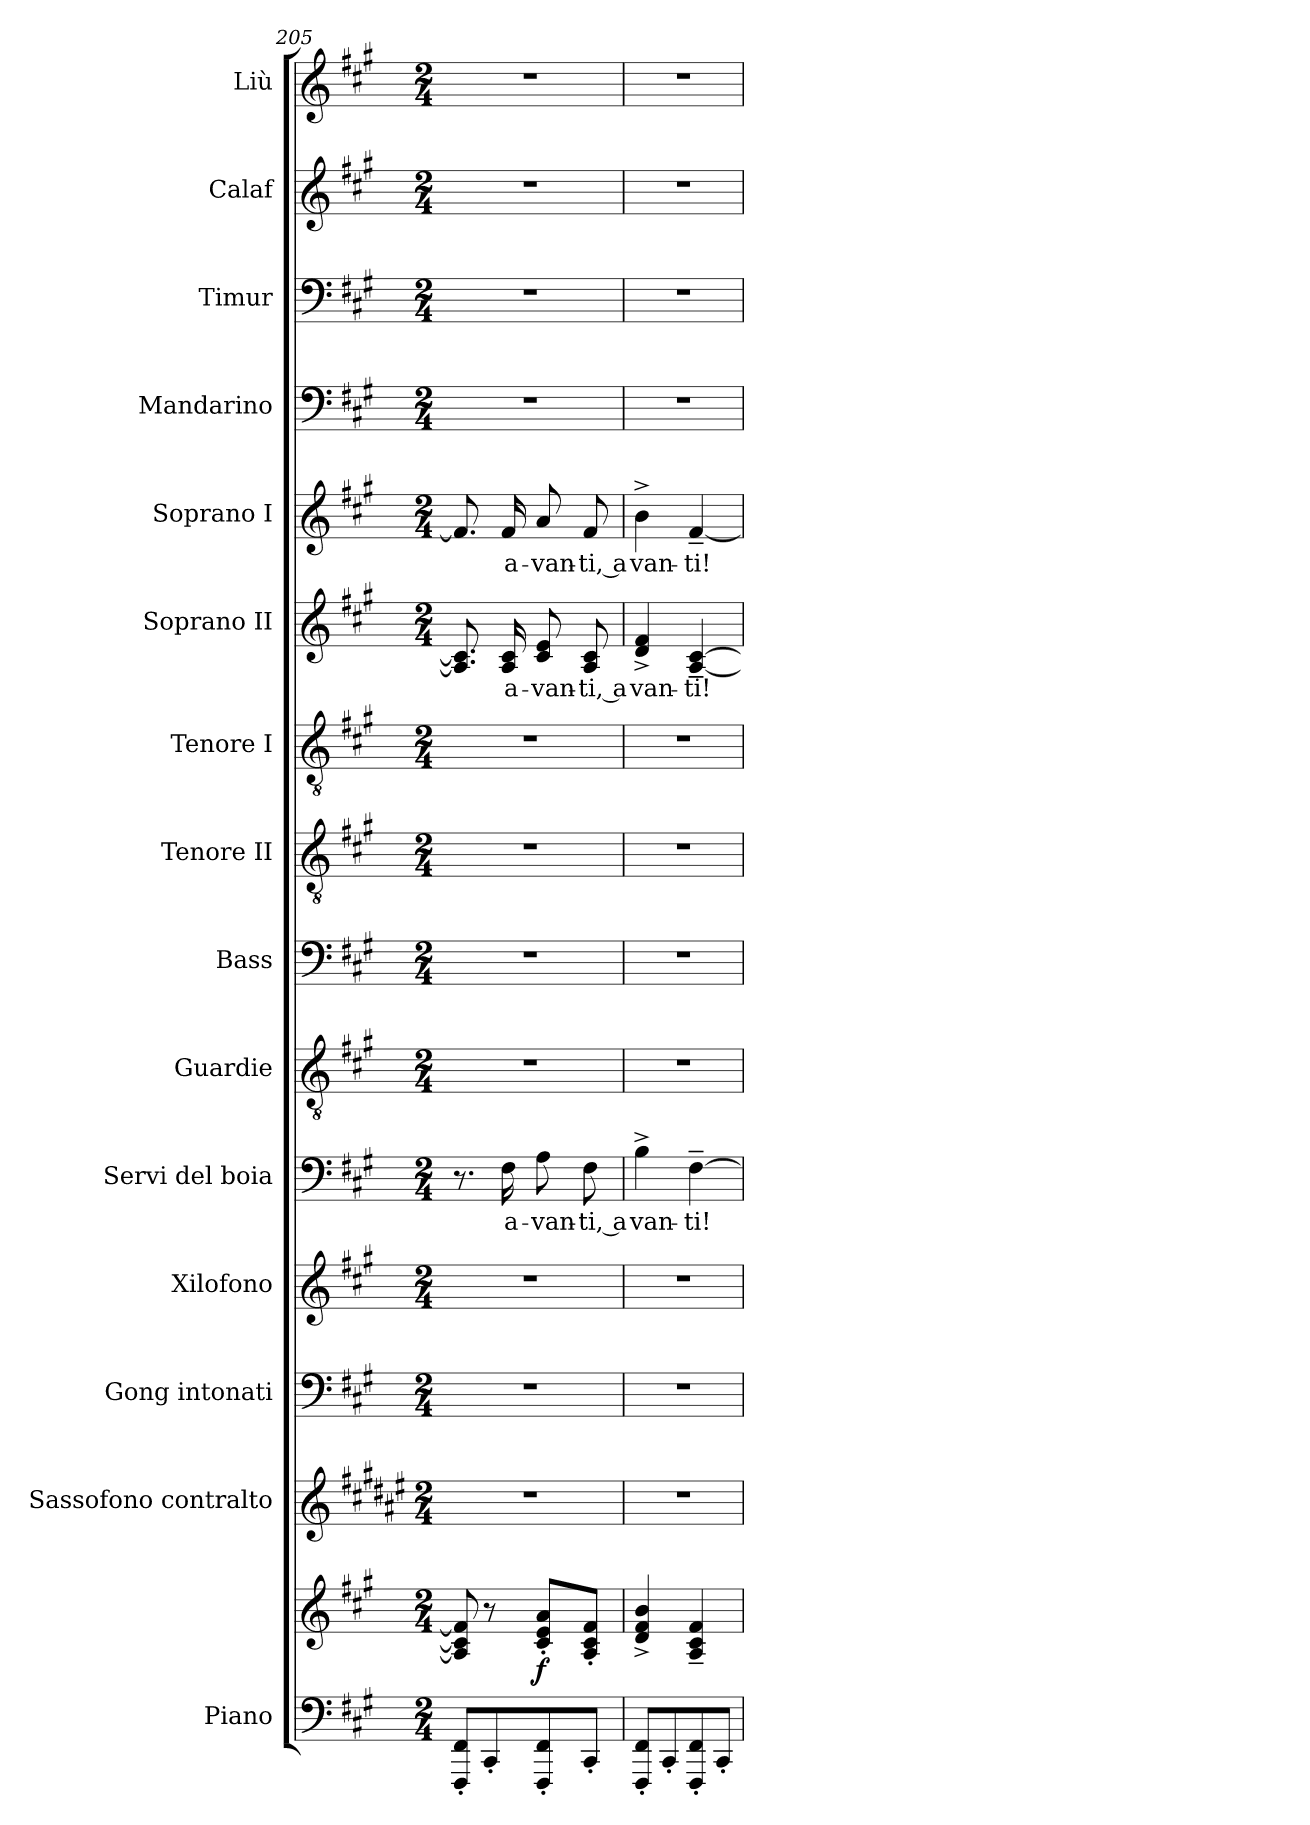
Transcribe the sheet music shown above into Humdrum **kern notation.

**kern	**kern	**dynam	**kern	**kern	**kern	**kern	**text	**kern	**kern	**kern	**kern	**kern	**text	**kern	**text	**kern	**kern	**kern	**kern
*part15	*part15	*part15	*part14	*part13	*part12	*part11	*part11	*part10	*part9	*part8	*part7	*part6	*part6	*part5	*part5	*part4	*part3	*part2	*part1
*staff16	*staff15	*staff15/16	*staff14	*staff13	*staff12	*staff11	*staff11	*staff10	*staff9	*staff8	*staff7	*staff6	*staff6	*staff5	*staff5	*staff4	*staff3	*staff2	*staff1
*I"Piano	*	*	*I"Sassofono contralto	*I"Gong intonati	*I"Xilofono	*I"Servi del boia	*	*I"Guardie	*I"Bass	*I"Tenore II	*I"Tenore I	*I"Soprano II	*	*I"Soprano I	*	*I"Mandarino	*I"Timur	*I"Calaf	*I"Liù
*I'Pno.	*	*	*	*I'Gong int.	*I'Xil.	*I'Ser.B.	*	*I'G.	*I'B.	*I'T. II	*I'T. I	*I'S. II	*	*I'S. I	*	*I'M.	*I'T.	*I'C.	*I'L.
*clefF4	*clefG2	*	*clefG2	*clefF4	*clefG2	*clefF4	*	*clefGv2	*clefF4	*clefGv2	*clefGv2	*clefG2	*	*clefG2	*	*clefF4	*clefF4	*clefG2	*clefG2
*	*	*	*ITrd5c9	*	*ITrd-7c-12	*	*	*	*	*	*	*	*	*	*	*	*	*	*
*k[f#c#g#]	*k[f#c#g#]	*	*k[f#c#g#]	*k[f#c#g#]	*k[f#c#g#]	*k[f#c#g#]	*	*k[f#c#g#]	*k[f#c#g#]	*k[f#c#g#]	*k[f#c#g#]	*k[f#c#g#]	*	*k[f#c#g#]	*	*k[f#c#g#]	*k[f#c#g#]	*k[f#c#g#]	*k[f#c#g#]
*M2/4	*M2/4	*	*M2/4	*M2/4	*M2/4	*M2/4	*	*M2/4	*M2/4	*M2/4	*M2/4	*M2/4	*	*M2/4	*	*M2/4	*M2/4	*M2/4	*M2/4
=205	=205	=205	=205	=205	=205	=205	=205	=205	=205	=205	=205	=205	=205	=205	=205	=205	=205	=205	=205
8FFF#/' 8FF#/'L	8A/] 8c#/] 8f#/]	.	2r	2r	2r	8.r	.	2r	2r	2r	2r	8.A/] 8.c#/]	.	8.f#/]	.	2r	2r	2r	2r
8CC#'/	8r	.	.	.	.	.	.	.	.	.	.	.	.	.	.	.	.	.	.
!	!	!	!	!	!	!	!LO:LY:b	!	!	!	!	!	!LO:LY:b	!	!LO:LY:b	!	!	!	!
.	.	.	.	.	.	16F#\	a-	.	.	.	.	16A/ 16c#/	a-	16f#/	a-	.	.	.	.
!	!	!LO:DY:b	!	!	!	!	!LO:LY:b	!	!	!	!	!	!LO:LY:b	!	!LO:LY:b	!	!	!	!
8FFF#/' 8FF#/'	8c#/' 8e/' 8a/'L	f	.	.	.	8A\	-van-	.	.	.	.	8c#/ 8e/	-van-	8a/	-van-	.	.	.	.
!	!	!	!	!	!	!	!LO:LY:b	!	!	!	!	!	!LO:LY:b	!	!LO:LY:b	!	!	!	!
8CC#'/J	8A/' 8c#/' 8f#/'J	.	.	.	.	8F#\	-ti, a	.	.	.	.	8A/ 8c#/	-ti, a	8f#/	-ti, a	.	.	.	.
=206	=206	=206	=206	=206	=206	=206	=206	=206	=206	=206	=206	=206	=206	=206	=206	=206	=206	=206	=206
!	!	!	!	!	!	!	!LO:LY:b	!	!	!	!	!	!LO:LY:b	!	!LO:LY:b	!	!	!	!
8FFF#/' 8FF#/'L	4d/^ 4f#/^ 4b/^	.	2r	2r	2r	4B^\	-van-	2r	2r	2r	2r	4d/^ 4f#/^	-van-	4b^\	-van-	2r	2r	2r	2r
8CC#'/	.	.	.	.	.	.	.	.	.	.	.	.	.	.	.	.	.	.	.
!	!	!	!	!	!	!	!LO:LY:b	!	!	!	!	!	!LO:LY:b	!	!LO:LY:b	!	!	!	!
8FFF#/' 8FF#/'	4A/~ 4c#/~ 4f#/~	.	.	.	.	[4F#~\	-ti!	.	.	.	.	[4A/~ [4c#/~	-ti!	[4f#~/	-ti!	.	.	.	.
8CC#'/J	.	.	.	.	.	.	.	.	.	.	.	.	.	.	.	.	.	.	.
=	=	=	=	=	=	=	=	=	=	=	=	=	=	=	=	=	=	=	=
*-	*-	*-	*-	*-	*-	*-	*-	*-	*-	*-	*-	*-	*-	*-	*-	*-	*-	*-	*-
